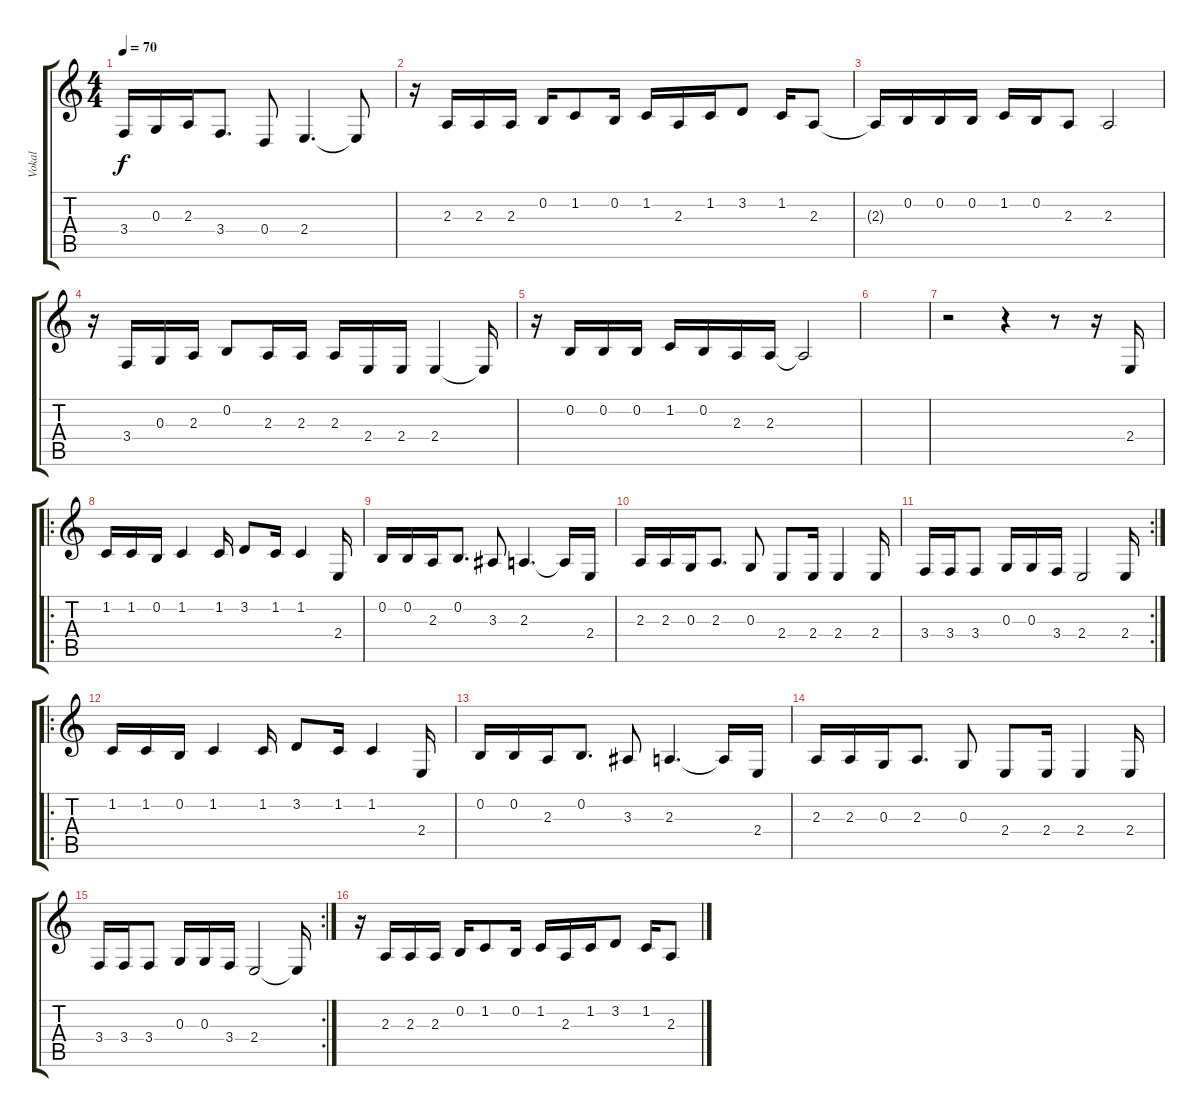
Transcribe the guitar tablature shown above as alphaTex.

\track ("Vokal" "Vokal") {instrument synthbrass1}
\staff {score tabs}
\tuning (E4 B3 G3 D3 A2 E2) {hide}
\ts (4 4)
\tempo 70
\clef g2
\ks aminor
3.4.16{dy f} 0.3.16 2.3.16 3.4.8{d} 0.4.8 2.4.4{d} 2.4{t}.8 |
r.16 2.3.16 2.3.16 2.3.16 0.2.16 1.2.8 0.2.16 1.2.16 2.3.16 1.2.16 3.2.8 1.2.16 2.3.8 |
2.3{t}.16 0.2.16 0.2.16 0.2.16 1.2.16 0.2.16 2.3.8 2.3.2 |
r.16 3.4.16 0.3.16 2.3.16 0.2.8 2.3.16 2.3.16 2.3.16 2.4.16 2.4.16 2.4.4 2.4{t}.16 |
r.16 0.2.16 0.2.16 0.2.16 1.2.16 0.2.16 2.3.16 2.3.16 2.3{t}.2 |
|
r.2 r.4 r.8 r.16 2.4.16 |
\ro
1.2.16 1.2.16 0.2.16 1.2.4 1.2.16 3.2.8 1.2.16 1.2.4 2.4.16 |
0.2.16 0.2.16 2.3.16 0.2.8{d} 3.3.8 2.3.4{d} 2.3{t}.16 2.4.16 |
2.3.16 2.3.16 0.3.16 2.3.8{d} 0.3.8 2.4.8 2.4.16 2.4.4 2.4.16 |
\rc 2
3.4.16 3.4.16 3.4.8 0.3.16 0.3.16 3.4.16 2.4.2 2.4.16 |
\ro
1.2.16 1.2.16 0.2.16 1.2.4 1.2.16 3.2.8 1.2.16 1.2.4 2.4.16 |
0.2.16 0.2.16 2.3.16 0.2.8{d} 3.3.8 2.3.4{d} 2.3{t}.16 2.4.16 |
2.3.16 2.3.16 0.3.16 2.3.8{d} 0.3.8 2.4.8 2.4.16 2.4.4 2.4.16 |
\rc 2
3.4.16 3.4.16 3.4.8 0.3.16 0.3.16 3.4.16 2.4.2 2.4{t}.16 |
r.16 2.3.16 2.3.16 2.3.16 0.2.16 1.2.8 0.2.16 1.2.16 2.3.16 1.2.16 3.2.8 1.2.16 2.3.8
